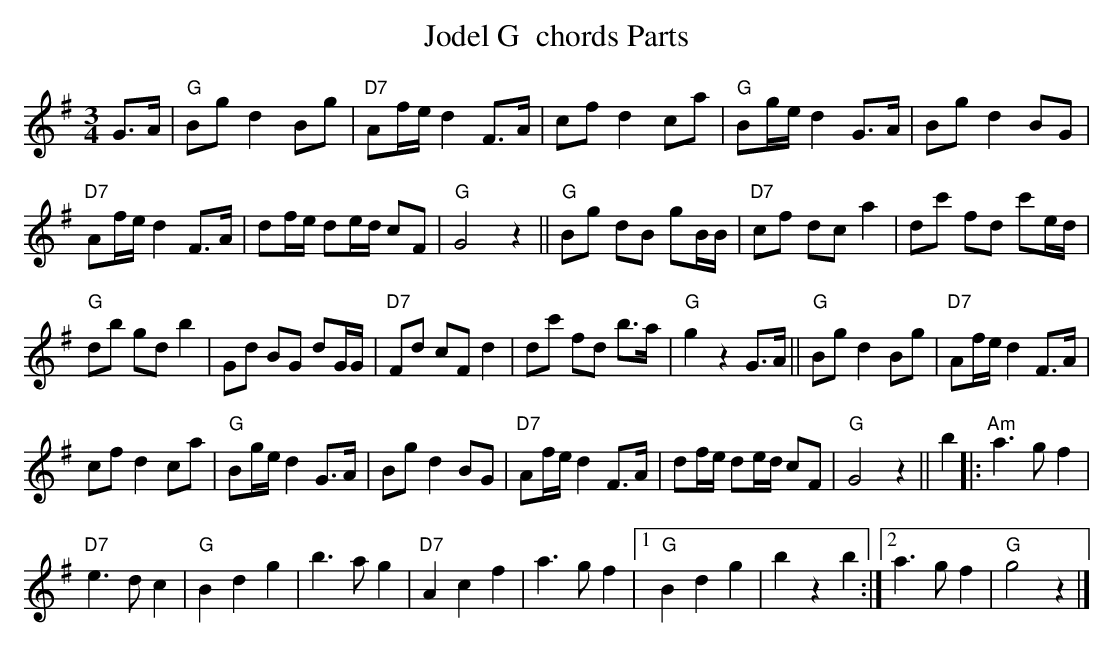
X:1
T: Jodel G  chords Parts
M:3/4
L:1/8
K:G %%MIDI gchordon
 G>A |"G"Bg d2 Bg | "D7"Af/e/ d2 F>A | cf d2 ca | "G"Bg/e/ d2 G>A | Bg d2 BG |
 "D7"Af/e/ d2 F>A | \
df/e/ de/d/ cF | "G"G4z2 ||"G"Bg dB gB/B/ | "D7"cf dc a2 | dc' fd c'e/d/ |
 "G"db gd b2 | \
Gd BG dG/G/ | "D7"Fd cF d2 | dc' fd b>a | "G"g2z2 G>A || \
"G"Bg d2 Bg | "D7"Af/e/ d2 F>A |
 cf d2 ca | "G"Bg/e/ d2 G>A | Bg d2 BG | "D7"Af/e/ d2 F>A | \
df/e/ de/d/ cF | "G"G4z2 || b2 |: "Am"a3g f2 |
"D7"e3dc2 | "G"B2d2g2 | b3ag2 | "D7"A2c2f2 | a3gf2 |1 "G"B2d2g2 | b2z2b2 :|2 a3gf2 | "G"g4z2 |]
